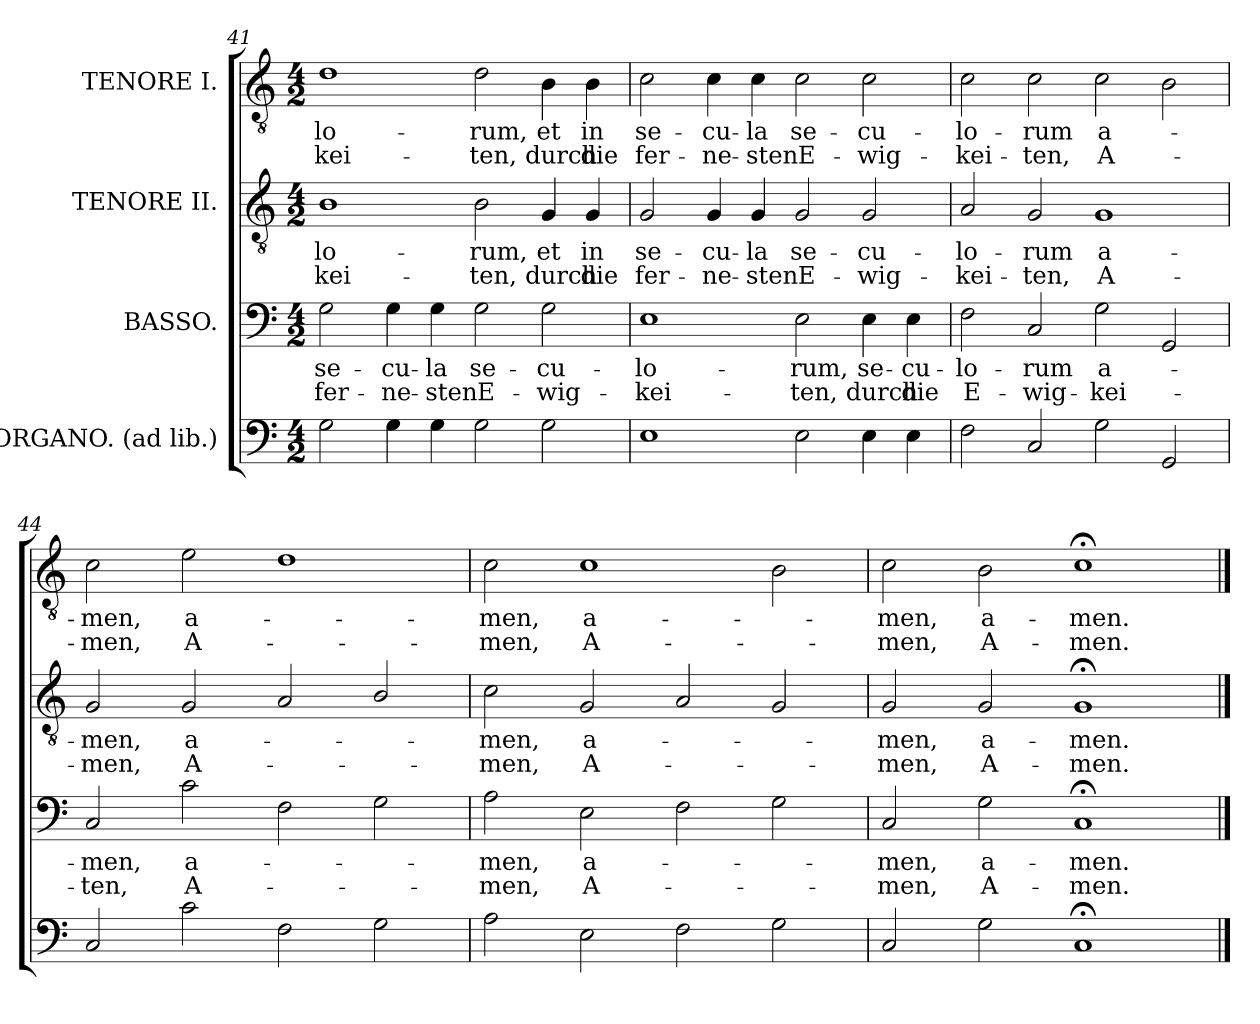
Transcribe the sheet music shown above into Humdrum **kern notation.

**kern	**kern	**text	**text	**kern	**text	**text	**kern	**text	**text
*part4	*part3	*part3	*part3	*part2	*part2	*part2	*part1	*part1	*part1
*staff4	*staff3	*staff3	*staff3	*staff2	*staff2	*staff2	*staff1	*staff1	*staff1
*I"ORGANO. (ad lib.)	*I"BASSO.	*	*	*I"TENORE II.	*	*	*I"TENORE I.	*	*
*clefF4	*clefF4	*	*	*clefGv2	*	*	*clefGv2	*	*
*k[]	*k[]	*	*	*k[]	*	*	*k[]	*	*
*M4/2	*M4/2	*	*	*M4/2	*	*	*M4/2	*	*
=41	=41	=41	=41	=41	=41	=41	=41	=41	=41
!	!	!LO:LY:b	!LO:LY:b	!	!LO:LY:b	!LO:LY:b	!	!LO:LY:b	!LO:LY:b
2G\	2G\	se-	fer-	1B	-lo-	-kei-	1d	-lo-	-kei-
!	!	!LO:LY:b	!LO:LY:b	!	!	!	!	!	!
4G\	4G\	-cu-	-ne-	.	.	.	.	.	.
!	!	!LO:LY:b	!LO:LY:b	!	!	!	!	!	!
4G\	4G\	-la	-sten	.	.	.	.	.	.
!	!	!LO:LY:b	!LO:LY:b	!	!LO:LY:b	!LO:LY:b	!	!LO:LY:b	!LO:LY:b
2G\	2G\	se-	E-	2B\	-rum,	-ten,	2d\	-rum,	-ten,
!	!	!LO:LY:b	!LO:LY:b	!	!LO:LY:b	!LO:LY:b	!	!LO:LY:b	!LO:LY:b
2G\	2G\	-cu-	-wig-	4G/	et	durch	4B\	et	durch
!	!	!	!	!	!LO:LY:b	!LO:LY:b	!	!LO:LY:b	!LO:LY:b
.	.	.	.	4G/	in	die	4B\	in	die
=42	=42	=42	=42	=42	=42	=42	=42	=42	=42
!	!	!LO:LY:b	!LO:LY:b	!	!LO:LY:b	!LO:LY:b	!	!LO:LY:b	!LO:LY:b
1E	1E	-lo-	-kei-	2G/	se-	fer-	2c\	se-	fer-
!	!	!	!	!	!LO:LY:b	!LO:LY:b	!	!LO:LY:b	!LO:LY:b
.	.	.	.	4G/	-cu-	-ne-	4c\	-cu-	-ne-
!	!	!	!	!	!LO:LY:b	!LO:LY:b	!	!LO:LY:b	!LO:LY:b
.	.	.	.	4G/	-la	-sten	4c\	-la	-sten
!	!	!LO:LY:b	!LO:LY:b	!	!LO:LY:b	!LO:LY:b	!	!LO:LY:b	!LO:LY:b
2E\	2E\	-rum,	-ten,	2G/	se-	E-	2c\	se-	E-
!	!	!LO:LY:b	!LO:LY:b	!	!LO:LY:b	!LO:LY:b	!	!LO:LY:b	!LO:LY:b
4E\	4E\	se-	durch	2G/	-cu-	-wig-	2c\	-cu-	-wig-
!	!	!LO:LY:b	!LO:LY:b	!	!	!	!	!	!
4E\	4E\	-cu-	die	.	.	.	.	.	.
!!LO:LB:g=z
=43	=43	=43	=43	=43	=43	=43	=43	=43	=43
!	!	!LO:LY:b	!LO:LY:b	!	!LO:LY:b	!LO:LY:b	!	!LO:LY:b	!LO:LY:b
2F\	2F\	-lo-	E-	2A/	-lo-	-kei-	2c\	-lo-	-kei-
!	!	!LO:LY:b	!LO:LY:b	!	!LO:LY:b	!LO:LY:b	!	!LO:LY:b	!LO:LY:b
2C/	2C/	-rum	-wig-	2G/	-rum	-ten,	2c\	-rum	-ten,
!	!	!LO:LY:b	!LO:LY:b	!	!LO:LY:b	!LO:LY:b	!	!LO:LY:b	!LO:LY:b
2G\	2G\	a-	-kei-	1G	a-	A-	2c\	a-	A-
2GG/	2GG/	.	.	.	.	.	2B\	.	.
=44	=44	=44	=44	=44	=44	=44	=44	=44	=44
!	!	!LO:LY:b	!LO:LY:b	!	!LO:LY:b	!LO:LY:b	!	!LO:LY:b	!LO:LY:b
2C/	2C/	-men,	-ten,	2G/	-men,	-men,	2c\	-men,	-men,
!	!	!LO:LY:b	!LO:LY:b	!	!LO:LY:b	!LO:LY:b	!	!LO:LY:b	!LO:LY:b
2c\	2c\	a-	A-	2G/	a-	A-	2e\	a-	A-
2F\	2F\	.	.	2A/	.	.	1d	.	.
2G\	2G\	.	.	2B/	.	.	.	.	.
=45	=45	=45	=45	=45	=45	=45	=45	=45	=45
!	!	!LO:LY:b	!LO:LY:b	!	!LO:LY:b	!LO:LY:b	!	!LO:LY:b	!LO:LY:b
2A\	2A\	-men,	-men,	2c\	-men,	-men,	2c\	-men,	-men,
!	!	!LO:LY:b	!LO:LY:b	!	!LO:LY:b	!LO:LY:b	!	!LO:LY:b	!LO:LY:b
2E\	2E\	a-	A-	2G/	a-	A-	1c	a-	A-
2F\	2F\	.	.	2A/	.	.	.	.	.
2G\	2G\	.	.	2G/	.	.	2B\	.	.
=46	=46	=46	=46	=46	=46	=46	=46	=46	=46
!	!	!LO:LY:b	!LO:LY:b	!	!LO:LY:b	!LO:LY:b	!	!LO:LY:b	!LO:LY:b
2C/	2C/	-men,	-men,	2G/	-men,	-men,	2c\	-men,	-men,
!	!	!LO:LY:b	!LO:LY:b	!	!LO:LY:b	!LO:LY:b	!	!LO:LY:b	!LO:LY:b
2G\	2G\	a-	A-	2G/	a-	A-	2B\	a-	A-
!	!	!LO:LY:b	!LO:LY:b	!	!LO:LY:b	!LO:LY:b	!	!LO:LY:b	!LO:LY:b
1C;<	1C;<	-men.	-men.	1G;<	-men.	-men.	1c;<	-men.	-men.
==	==	==	==	==	==	==	==	==	==
*-	*-	*-	*-	*-	*-	*-	*-	*-	*-
